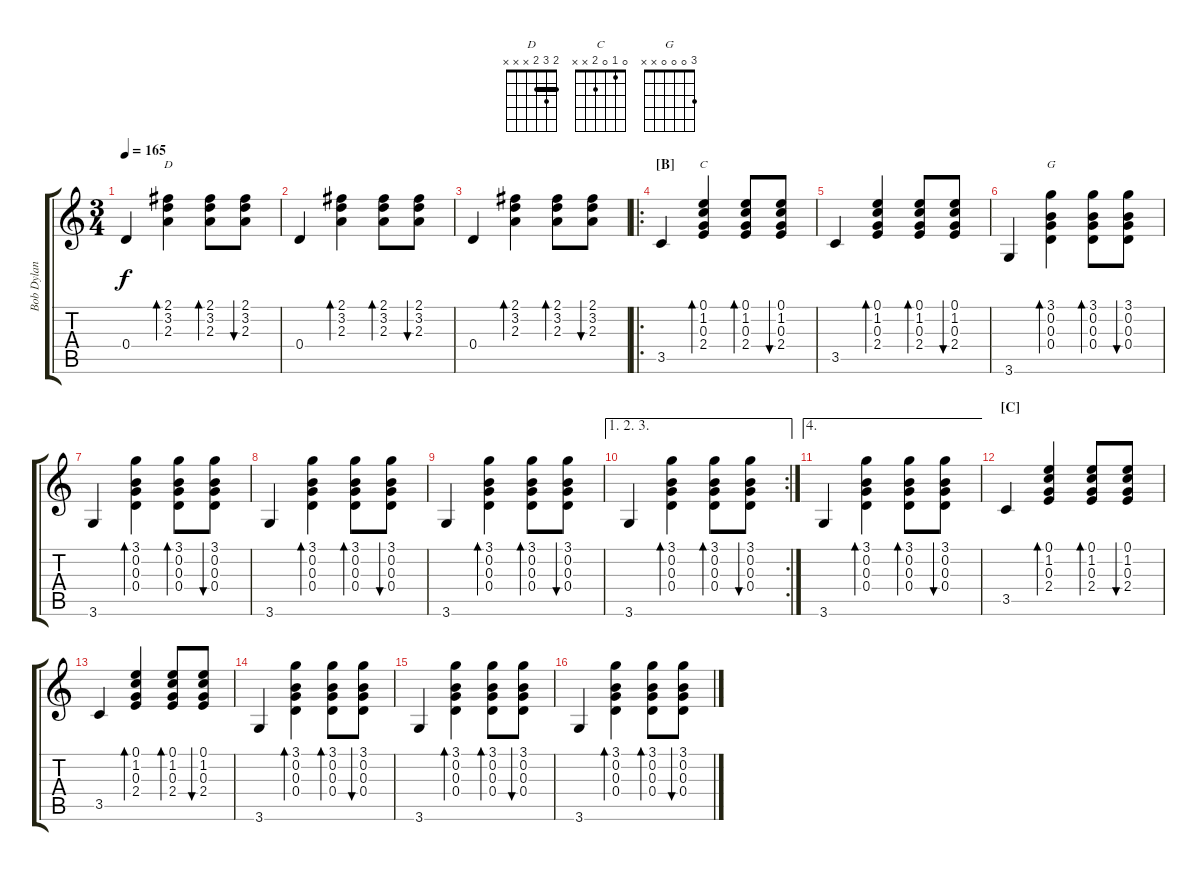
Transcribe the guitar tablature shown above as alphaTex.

\track ("Bob Dylan Guitar" "Bob Dylan ") {instrument acousticguitarnylon}
\staff {score tabs}
\tuning (E4 B3 G3 D3 A2 E2) {hide}
\chord ("D" 2 3 2 x x x) {barre 2}
\chord ("C" 0 1 0 2 x x)
\chord ("G" 3 0 0 0 x x)
\ts (3 4)
\tempo 165
\clef g2
\ks c
0.4.4{dy f} (2.1 3.2 2.3).4{bd 60 ch "D"} (2.1 3.2 2.3).8{bd 60} (2.1 3.2 2.3).8{bu 60} |
0.4.4 (2.1 3.2 2.3).4{bd 60} (2.1 3.2 2.3).8{bd 60} (2.1 3.2 2.3).8{bu 60} |
0.4.4 (2.1 3.2 2.3).4{bd 60} (2.1 3.2 2.3).8{bd 60} (2.1 3.2 2.3).8{bu 60} |
\ro
\section ("" "[B]")
3.5.4 (0.1 1.2 0.3 2.4).4{bd 60 ch "C"} (0.1 1.2 0.3 2.4).8{bd 60} (0.1 1.2 0.3 2.4).8{bu 60} |
3.5.4 (0.1 1.2 0.3 2.4).4{bd 60} (0.1 1.2 0.3 2.4).8{bd 60} (0.1 1.2 0.3 2.4).8{bu 60} |
3.6.4 (3.1 0.2 0.3 0.4).4{bd 60 ch "G"} (3.1 0.2 0.3 0.4).8{bd 60} (3.1 0.2 0.3 0.4).8{bu 60} |
3.6.4 (3.1 0.2 0.3 0.4).4{bd 60} (3.1 0.2 0.3 0.4).8{bd 60} (3.1 0.2 0.3 0.4).8{bu 60} |
3.6.4 (3.1 0.2 0.3 0.4).4{bd 60} (3.1 0.2 0.3 0.4).8{bd 60} (3.1 0.2 0.3 0.4).8{bu 60} |
3.6.4 (3.1 0.2 0.3 0.4).4{bd 60} (3.1 0.2 0.3 0.4).8{bd 60} (3.1 0.2 0.3 0.4).8{bu 60} |
\ae (1 2 3)
\rc 2
3.6.4 (3.1 0.2 0.3 0.4).4{bd 60} (3.1 0.2 0.3 0.4).8{bd 60} (3.1 0.2 0.3 0.4).8{bu 60} |
\ae 4
3.6.4 (3.1 0.2 0.3 0.4).4{bd 60} (3.1 0.2 0.3 0.4).8{bd 60} (3.1 0.2 0.3 0.4).8{bu 60} |
\section ("" "[C]")
3.5.4 (0.1 1.2 0.3 2.4).4{bd 60} (0.1 1.2 0.3 2.4).8{bd 60} (0.1 1.2 0.3 2.4).8{bu 60} |
3.5.4 (0.1 1.2 0.3 2.4).4{bd 60} (0.1 1.2 0.3 2.4).8{bd 60} (0.1 1.2 0.3 2.4).8{bu 60} |
3.6.4 (3.1 0.2 0.3 0.4).4{bd 60} (3.1 0.2 0.3 0.4).8{bd 60} (3.1 0.2 0.3 0.4).8{bu 60} |
3.6.4 (3.1 0.2 0.3 0.4).4{bd 60} (3.1 0.2 0.3 0.4).8{bd 60} (3.1 0.2 0.3 0.4).8{bu 60} |
3.6.4 (3.1 0.2 0.3 0.4).4{bd 60} (3.1 0.2 0.3 0.4).8{bd 60} (3.1 0.2 0.3 0.4).8{bu 60}
